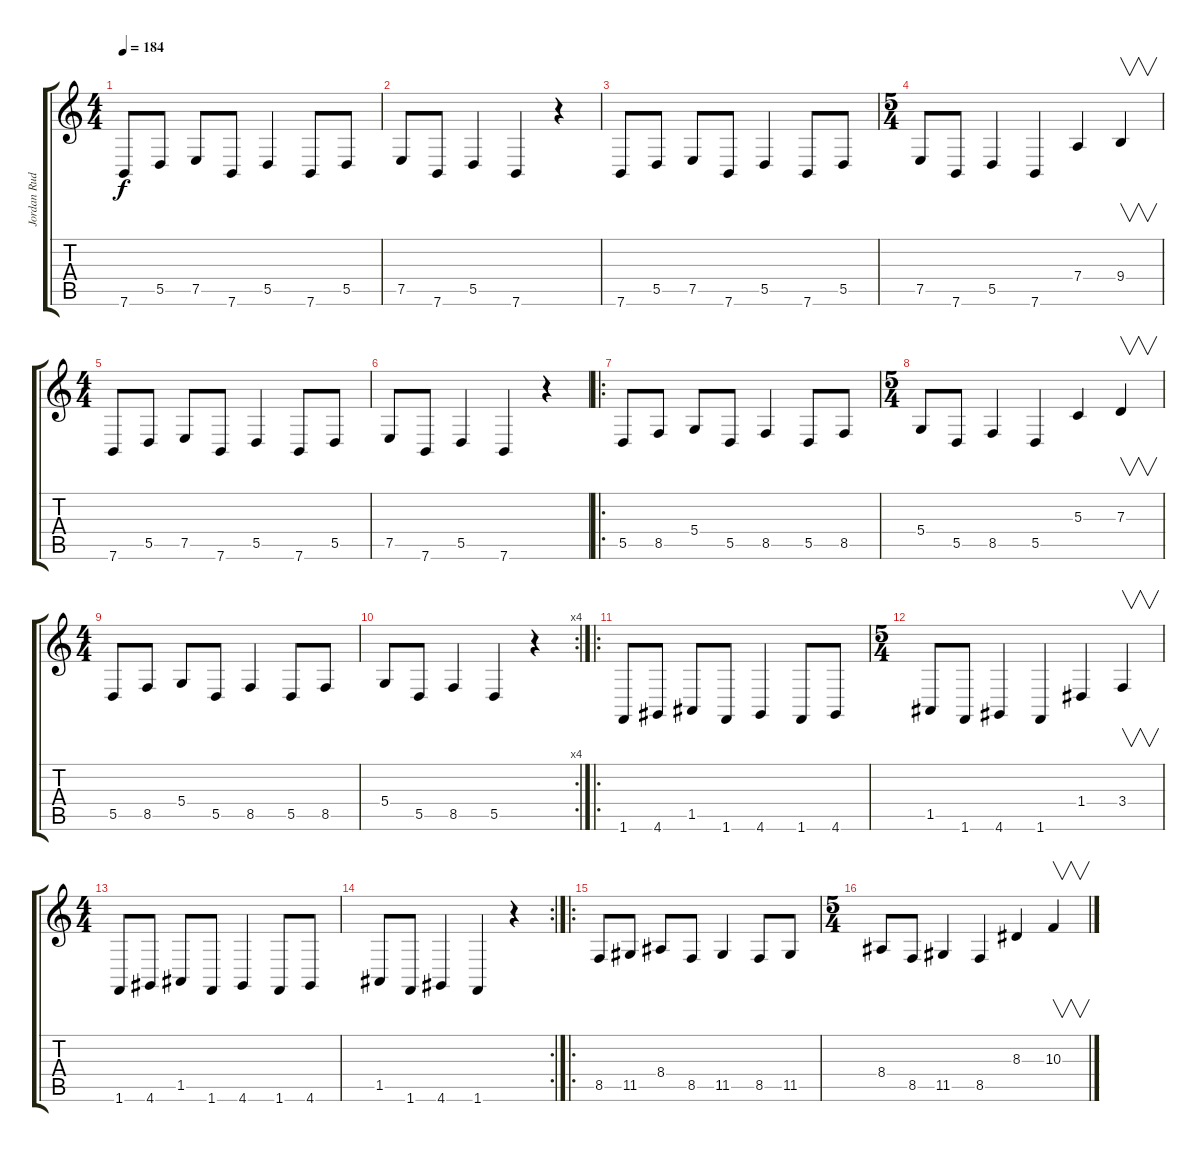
\track ("Jordan Rudess - Keyboard" "Jordan Rud") {instrument stringensemble1}
\staff {score tabs}
\tuning (E4 B3 G3 D3 A2 E2) {hide}
\ts (4 4)
\tempo 184
\clef g2
\ks c
7.6.8{dy f} 5.5.8 7.5.8 7.6.8 5.5.4 7.6.8 5.5.8 |
7.5.8 7.6.8 5.5.4 7.6.4 r.4 |
7.6.8 5.5.8 7.5.8 7.6.8 5.5.4 7.6.8 5.5.8 |
\ts (5 4)
7.5.8 7.6.8 5.5.4 7.6.4 7.4.4 9.4.4{v} |
\ts (4 4)
7.6.8 5.5.8 7.5.8 7.6.8 5.5.4 7.6.8 5.5.8 |
7.5.8 7.6.8 5.5.4 7.6.4 r.4 |
\ro
5.5.8 8.5.8 5.4.8 5.5.8 8.5.4 5.5.8 8.5.8 |
\ts (5 4)
5.4.8 5.5.8 8.5.4 5.5.4 5.3.4 7.3.4{v} |
\ts (4 4)
5.5.8 8.5.8 5.4.8 5.5.8 8.5.4 5.5.8 8.5.8 |
\rc 4
5.4.8 5.5.8 8.5.4 5.5.4 r.4 |
\ro
1.6.8 4.6.8 1.5.8 1.6.8 4.6.4 1.6.8 4.6.8 |
\ts (5 4)
1.5.8 1.6.8 4.6.4 1.6.4 1.4.4 3.4.4{v} |
\ts (4 4)
1.6.8 4.6.8 1.5.8 1.6.8 4.6.4 1.6.8 4.6.8 |
\rc 2
1.5.8 1.6.8 4.6.4 1.6.4 r.4 |
\ro
8.5.8 11.5.8 8.4.8 8.5.8 11.5.4 8.5.8 11.5.8 |
\ts (5 4)
8.4.8 8.5.8 11.5.4 8.5.4 8.3.4 10.3.4{v}
